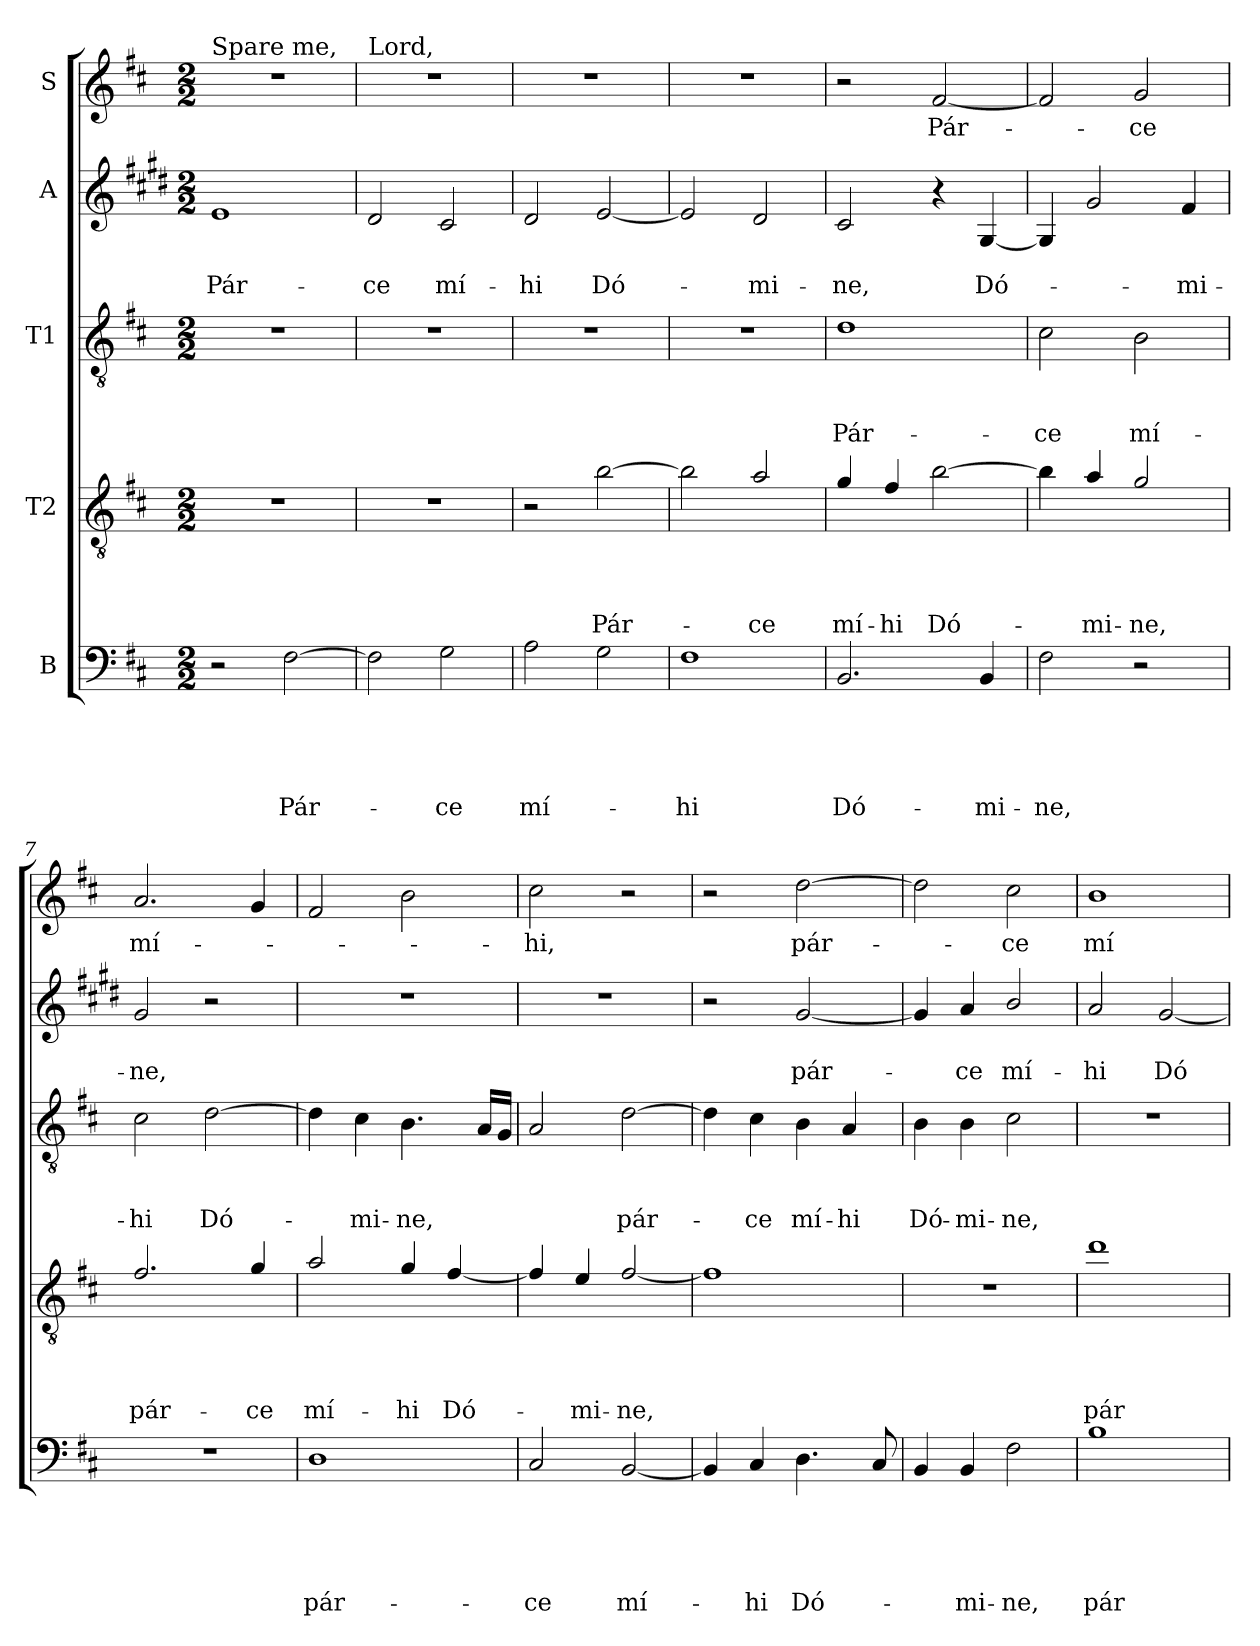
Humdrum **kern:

**kern	**text	**text	**text	**text	**text	**kern	**text	**text	**text	**text	**kern	**text	**text	**text	**kern	**text	**text	**kern	**text
*part5	*part5	*part5	*part5	*part5	*part5	*part4	*part4	*part4	*part4	*part4	*part3	*part3	*part3	*part3	*part2	*part2	*part2	*part1	*part1
*staff5	*staff5	*staff5	*staff5	*staff5	*staff5	*staff4	*staff4	*staff4	*staff4	*staff4	*staff3	*staff3	*staff3	*staff3	*staff2	*staff2	*staff2	*staff1	*staff1
*I"B	*	*	*	*	*	*I"T2	*	*	*	*	*I"T1	*	*	*	*I"A	*	*	*I"S	*
*clefF4	*	*	*	*	*	*clefGv2	*	*	*	*	*clefGv2	*	*	*	*clefG2	*	*	*clefG2	*
*	*	*	*	*	*	*ITrd8c14	*	*	*	*	*	*	*	*	*ITrd1c2	*	*	*	*
*k[f#c#]	*	*	*	*	*	*k[f#c#]	*	*	*	*	*k[f#c#]	*	*	*	*k[f#c#]	*	*	*k[f#c#]	*
*D:	*	*	*	*	*	*D:	*	*	*	*	*D:	*	*	*	*D:	*	*	*D:	*
*M2/2	*	*	*	*	*	*M2/2	*	*	*	*	*M2/2	*	*	*	*M2/2	*	*	*M2/2	*
=1	=1	=1	=1	=1	=1	=1	=1	=1	=1	=1	=1	=1	=1	=1	=1	=1	=1	=1	=1
!	!	!	!	!	!	!	!	!	!	!	!	!	!	!	!	!	!	!LO:TX:a:t=Spare me,	!
!	!	!	!	!	!	!	!	!	!	!	!	!	!	!	!	!	!LO:LY:b	!	!
2r	.	.	.	.	.	1r	.	.	.	.	1r	.	.	.	1d	.	Pár-	1r	.
!	!	!	!	!	!LO:LY:b	!	!	!	!	!	!	!	!	!	!	!	!	!	!
[2F#\	.	.	.	.	Pár-	.	.	.	.	.	.	.	.	.	.	.	.	.	.
=2	=2	=2	=2	=2	=2	=2	=2	=2	=2	=2	=2	=2	=2	=2	=2	=2	=2	=2	=2
!	!	!	!	!	!	!	!	!	!	!	!	!	!	!	!	!	!	!LO:TX:a:t=Lord,	!
!	!	!	!	!	!	!	!	!	!	!	!	!	!	!	!	!	!LO:LY:b	!	!
2F#\]	.	.	.	.	.	1r	.	.	.	.	1r	.	.	.	2c#/	.	-ce	1r	.
!	!	!	!	!	!LO:LY:b	!	!	!	!	!	!	!	!	!	!	!	!LO:LY:b	!	!
2G\	.	.	.	.	-ce	.	.	.	.	.	.	.	.	.	2B/	.	mí-	.	.
=3	=3	=3	=3	=3	=3	=3	=3	=3	=3	=3	=3	=3	=3	=3	=3	=3	=3	=3	=3
!	!	!	!	!	!LO:LY:b	!	!	!	!	!	!	!	!	!	!	!	!LO:LY:b	!	!
2A\	.	.	.	.	mí-	2r	.	.	.	.	1r	.	.	.	2c#/	.	-hi	1r	.
!	!	!	!	!	!	!	!	!	!	!LO:LY:b	!	!	!	!	!	!	!LO:LY:b	!	!
2G\	.	.	.	.	.	[2B\	.	.	.	Pár-	.	.	.	.	[2d/	.	Dó-	.	.
=4	=4	=4	=4	=4	=4	=4	=4	=4	=4	=4	=4	=4	=4	=4	=4	=4	=4	=4	=4
!	!	!	!	!	!LO:LY:b	!	!	!	!	!	!	!	!	!	!	!	!	!	!
1F#	.	.	.	.	-hi	2B\]	.	.	.	.	1r	.	.	.	2d/]	.	.	1r	.
!	!	!	!	!	!	!	!	!	!	!LO:LY:b	!	!	!	!	!	!	!LO:LY:b	!	!
.	.	.	.	.	.	2A/	.	.	.	-ce	.	.	.	.	2c#/	.	-mi-	.	.
=5	=5	=5	=5	=5	=5	=5	=5	=5	=5	=5	=5	=5	=5	=5	=5	=5	=5	=5	=5
!	!	!	!	!	!LO:LY:b	!	!	!	!	!LO:LY:b	!	!	!	!LO:LY:b	!	!	!LO:LY:b	!	!
2.BB/	.	.	.	.	Dó-	4G/	.	.	.	mí-	1d	.	.	Pár-	2B/	.	-ne,	2r	.
!	!	!	!	!	!	!	!	!	!	!LO:LY:b	!	!	!	!	!	!	!	!	!
.	.	.	.	.	.	4F#/	.	.	.	-hi	.	.	.	.	.	.	.	.	.
!	!	!	!	!	!	!	!	!	!	!LO:LY:b	!	!	!	!	!	!	!	!	!LO:LY:b
.	.	.	.	.	.	[2B\	.	.	.	Dó-	.	.	.	.	4r	.	.	[2f#/	Pár-
!	!	!	!	!	!LO:LY:b	!	!	!	!	!	!	!	!	!	!	!	!LO:LY:b	!	!
4BB/	.	.	.	.	-mi-	.	.	.	.	.	.	.	.	.	[4F#/	.	Dó-	.	.
=6	=6	=6	=6	=6	=6	=6	=6	=6	=6	=6	=6	=6	=6	=6	=6	=6	=6	=6	=6
!	!	!	!	!	!LO:LY:b	!	!	!	!	!	!	!	!	!LO:LY:b	!	!	!	!	!
2F#\	.	.	.	.	-ne,	4B\]	.	.	.	.	2c#\	.	.	-ce	4F#/]	.	.	2f#/]	.
!	!	!	!	!	!	!	!	!	!	!LO:LY:b	!	!	!	!	!	!	!	!	!
.	.	.	.	.	.	4A/	.	.	.	-mi-	.	.	.	.	2f#/	.	.	.	.
!	!	!	!	!	!	!	!	!	!	!LO:LY:b	!	!	!	!LO:LY:b	!	!	!	!	!LO:LY:b
2r	.	.	.	.	.	2G/	.	.	.	-ne,	2B\	.	.	mí-	.	.	.	2g/	-ce
!	!	!	!	!	!	!	!	!	!	!	!	!	!	!	!	!	!LO:LY:b	!	!
.	.	.	.	.	.	.	.	.	.	.	.	.	.	.	4e/	.	-mi-	.	.
!!LO:PB:g=z
=7	=7	=7	=7	=7	=7	=7	=7	=7	=7	=7	=7	=7	=7	=7	=7	=7	=7	=7	=7
!	!	!	!	!	!	!	!	!	!	!LO:LY:b	!	!	!	!LO:LY:b	!	!	!LO:LY:b	!	!LO:LY:b
1r	.	.	.	.	.	2.F#/	.	.	.	pár-	2c#\	.	.	-hi	2f#/	.	-ne,	2.a/	mí-
!	!	!	!	!	!	!	!	!	!	!	!	!	!	!LO:LY:b	!	!	!	!	!
.	.	.	.	.	.	.	.	.	.	.	[2d\	.	.	Dó-	2r	.	.	.	.
!	!	!	!	!	!	!	!	!	!	!LO:LY:b	!	!	!	!	!	!	!	!	!
.	.	.	.	.	.	4G/	.	.	.	-ce	.	.	.	.	.	.	.	4g/	.
=8	=8	=8	=8	=8	=8	=8	=8	=8	=8	=8	=8	=8	=8	=8	=8	=8	=8	=8	=8
!	!	!	!	!	!LO:LY:b	!	!	!	!	!LO:LY:b	!	!	!	!	!	!	!	!	!
1D	.	.	.	.	pár-	2A/	.	.	.	mí-	4d\]	.	.	.	1r	.	.	2f#/	.
!	!	!	!	!	!	!	!	!	!	!	!	!	!	!LO:LY:b	!	!	!	!	!
.	.	.	.	.	.	.	.	.	.	.	4c#\	.	.	-mi-	.	.	.	.	.
!	!	!	!	!	!	!	!	!	!	!LO:LY:b	!	!	!	!LO:LY:b	!	!	!	!	!
.	.	.	.	.	.	4G/	.	.	.	-hi	4.B\	.	.	-ne,	.	.	.	2b\	.
!	!	!	!	!	!	!	!	!	!	!LO:LY:b	!	!	!	!	!	!	!	!	!
.	.	.	.	.	.	[4F#/	.	.	.	Dó-	.	.	.	.	.	.	.	.	.
.	.	.	.	.	.	.	.	.	.	.	16A/LL	.	.	.	.	.	.	.	.
.	.	.	.	.	.	.	.	.	.	.	16G/JJ	.	.	.	.	.	.	.	.
=9	=9	=9	=9	=9	=9	=9	=9	=9	=9	=9	=9	=9	=9	=9	=9	=9	=9	=9	=9
!	!	!	!	!	!LO:LY:b	!	!	!	!	!	!	!	!	!	!	!	!	!	!LO:LY:b
2C#/	.	.	.	.	-ce	4F#/]	.	.	.	.	2A/	.	.	.	1r	.	.	2cc#\	-hi,
!	!	!	!	!	!	!	!	!	!	!LO:LY:b	!	!	!	!	!	!	!	!	!
.	.	.	.	.	.	4E/	.	.	.	-mi-	.	.	.	.	.	.	.	.	.
!	!	!	!	!	!LO:LY:b	!	!	!	!	!LO:LY:b	!	!	!	!LO:LY:b	!	!	!	!	!
[2BB/	.	.	.	.	mí-	[2F#/	.	.	.	-ne,	[2d\	.	.	pár-	.	.	.	2r	.
=10	=10	=10	=10	=10	=10	=10	=10	=10	=10	=10	=10	=10	=10	=10	=10	=10	=10	=10	=10
4BB/]	.	.	.	.	.	1F#]	.	.	.	.	4d\]	.	.	.	2r	.	.	2r	.
!	!	!	!	!	!LO:LY:b	!	!	!	!	!	!	!	!	!LO:LY:b	!	!	!	!	!
4C#/	.	.	.	.	-hi	.	.	.	.	.	4c#\	.	.	-ce	.	.	.	.	.
!	!	!	!	!	!LO:LY:b	!	!	!	!	!	!	!	!	!LO:LY:b	!	!	!LO:LY:b	!	!LO:LY:b
4.D\	.	.	.	.	Dó-	.	.	.	.	.	4B\	.	.	mí-	[2f#/	.	pár-	[2dd\	pár-
!	!	!	!	!	!	!	!	!	!	!	!	!	!	!LO:LY:b	!	!	!	!	!
.	.	.	.	.	.	.	.	.	.	.	4A/	.	.	-hi	.	.	.	.	.
8C#/	.	.	.	.	.	.	.	.	.	.	.	.	.	.	.	.	.	.	.
=11	=11	=11	=11	=11	=11	=11	=11	=11	=11	=11	=11	=11	=11	=11	=11	=11	=11	=11	=11
!	!	!	!	!	!	!	!	!	!	!	!	!	!	!LO:LY:b	!	!	!	!	!
4BB/	.	.	.	.	.	1r	.	.	.	.	4B\	.	.	Dó-	4f#/]	.	.	2dd\]	.
!	!	!	!	!	!LO:LY:b	!	!	!	!	!	!	!	!	!LO:LY:b	!	!	!LO:LY:b	!	!
4BB/	.	.	.	.	-mi-	.	.	.	.	.	4B\	.	.	-mi-	4g/	.	-ce	.	.
!	!	!	!	!	!LO:LY:b	!	!	!	!	!	!	!	!	!LO:LY:b	!	!	!LO:LY:b	!	!LO:LY:b
2F#\	.	.	.	.	-ne,	.	.	.	.	.	2c#\	.	.	-ne,	2a/	.	mí-	2cc#\	-ce
=12	=12	=12	=12	=12	=12	=12	=12	=12	=12	=12	=12	=12	=12	=12	=12	=12	=12	=12	=12
!	!	!	!	!	!LO:LY:b	!	!	!	!	!LO:LY:b	!	!	!	!	!	!	!LO:LY:b	!	!LO:LY:b
1B	.	.	.	.	pár-	1d	.	.	.	pár-	1r	.	.	.	2g/	.	-hi	1b	mí-
!	!	!	!	!	!	!	!	!	!	!	!	!	!	!	!	!	!LO:LY:b	!	!
.	.	.	.	.	.	.	.	.	.	.	.	.	.	.	[2f#/	.	Dó-	.	.
=	=	=	=	=	=	=	=	=	=	=	=	=	=	=	=	=	=	=	=
*-	*-	*-	*-	*-	*-	*-	*-	*-	*-	*-	*-	*-	*-	*-	*-	*-	*-	*-	*-
